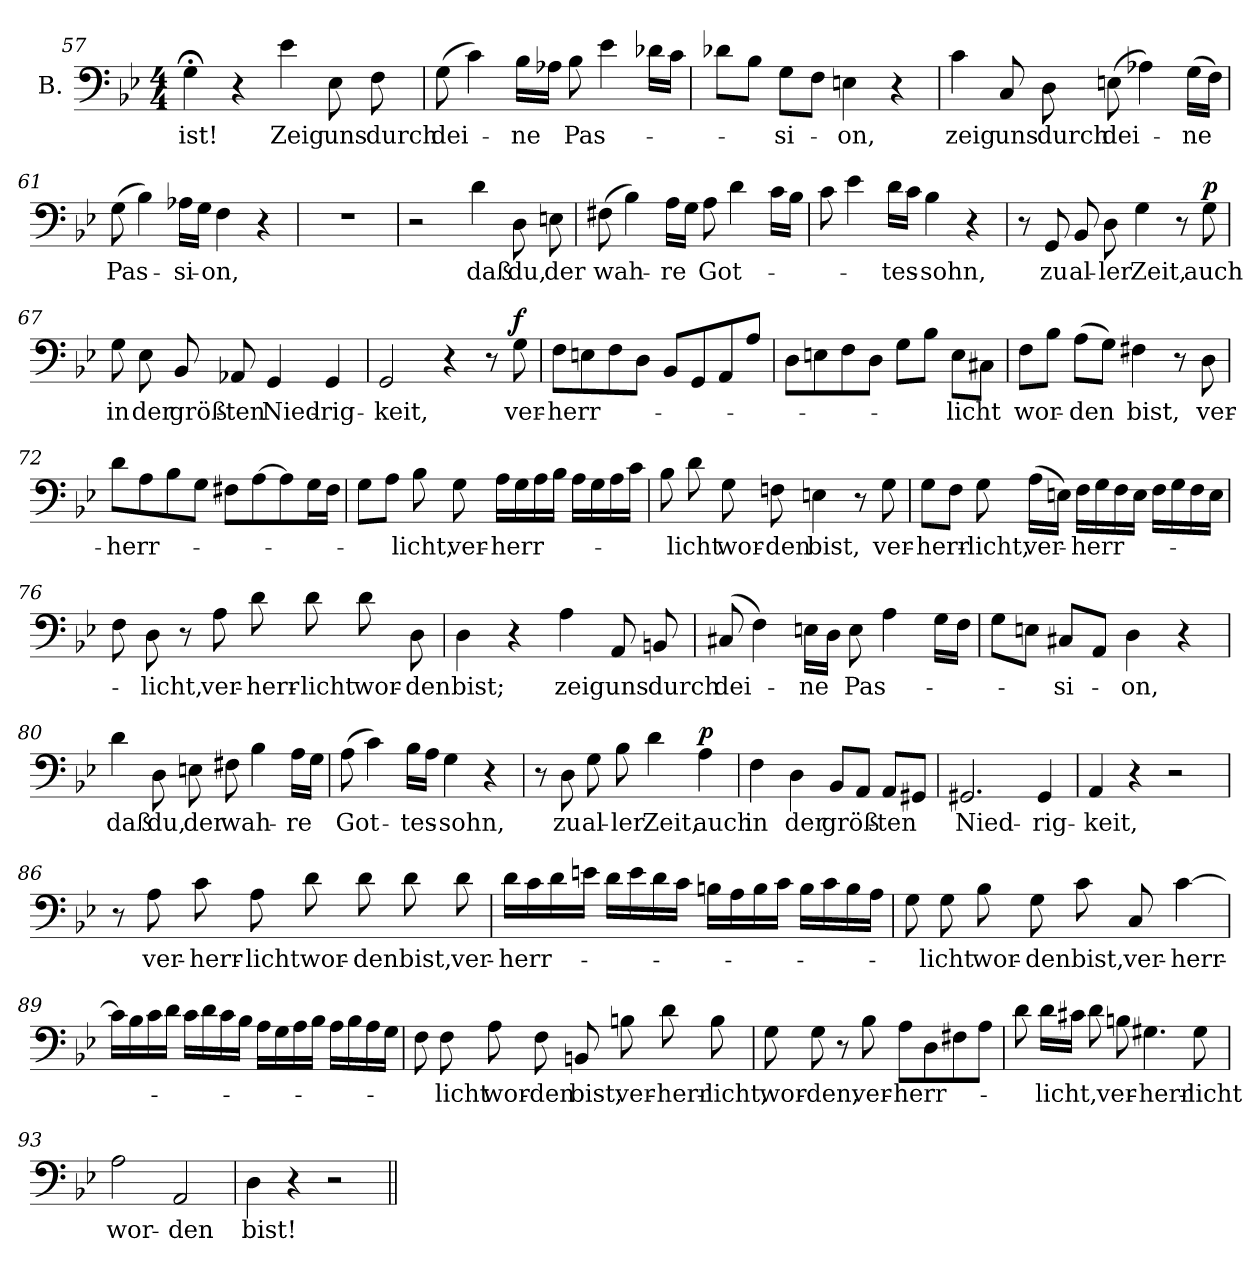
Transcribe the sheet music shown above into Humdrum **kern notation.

**kern	**text	**dynam
*part1	*part1	*part1
*staff1	*staff1	*staff1
*I"B.	*	*
*clefF4	*	*
*k[b-e-]	*	*
*B-:	*	*
*M4/4	*	*
=57	=57	=57
!	!LO:LY:b	!
4G;<\	ist!	.
4r	.	.
!	!LO:LY:b	!
4e-\	Zeig	.
!	!LO:LY:b	!
8E-\	uns	.
!	!LO:LY:b	!
8F\	durch	.
=58	=58	=58
!	!LO:LY:b	!
(>8G\	dei-	.
4c\)	.	.
!	!LO:LY:b	!
16B-\LL	-ne	.
16A-X\JJ	.	.
!	!LO:LY:b	!
8B-\	Pas-	.
4e-\	.	.
16d-X\LL	.	.
16c\JJ	.	.
=59	=59	=59
8d-X\L	.	.
8B-\J	.	.
!	!LO:LY:b	!
8G\L	-si-	.
8F\J	.	.
!	!LO:LY:b	!
4En\	-on,	.
4r	.	.
!!LO:LB:g=z
=60	=60	=60
!	!LO:LY:b	!
4c\	zeig	.
!	!LO:LY:b	!
8C/	uns	.
!	!LO:LY:b	!
8D\	durch	.
!	!LO:LY:b	!
(>8En\	dei-	.
4A-X\)	.	.
!	!LO:LY:b	!
(>16G\LL	-ne	.
16F\JJ)	.	.
=61	=61	=61
!	!LO:LY:b	!
(>8G\	Pas-	.
4B-\)	.	.
!	!LO:LY:b	!
16A-X\LL	-si-	.
16G\JJ	.	.
!	!LO:LY:b	!
4F\	-on,	.
4r	.	.
=62	=62	=62
1r	.	.
=63	=63	=63
2r	.	.
!	!LO:LY:b	!
4d\	daß	.
!	!LO:LY:b	!
8D\	du,	.
!	!LO:LY:b	!
8En\	der	.
=64	=64	=64
!	!LO:LY:b	!
(>8F#X\	wah-	.
4B-\)	.	.
!	!LO:LY:b	!
16A\LL	-re	.
16G\JJ	.	.
!	!LO:LY:b	!
8A\	Got-	.
4d\	.	.
16c\LL	.	.
16B-\JJ	.	.
!!LO:LB:g=z
=65	=65	=65
8c\	.	.
4e-\	.	.
!	!LO:LY:b	!
16d\LL	-tes-	.
16c\JJ	.	.
!	!LO:LY:b	!
4B-\	-sohn,	.
4r	.	.
=66	=66	=66
8r	.	.
!	!LO:LY:b	!
8GG/	zu	.
!	!LO:LY:b	!
8BB-/	al-	.
!	!LO:LY:b	!
8D\	-ler	.
!	!LO:LY:b	!
4G\	Zeit,	.
8r	.	.
!	!LO:LY:b	!LO:DY:a
8G\	auch	p
=67	=67	=67
!	!LO:LY:b	!
8G\	in	.
!	!LO:LY:b	!
8E-\	der	.
!	!LO:LY:b	!
8BB-/	größ-	.
!	!LO:LY:b	!
8AA-X/	-ten	.
!	!LO:LY:b	!
4GG/	Nied-	.
!	!LO:LY:b	!
4GG/	-rig-	.
=68	=68	=68
!	!LO:LY:b	!
2GG/	-keit,	.
4r	.	.
8r	.	.
!	!LO:LY:b	!LO:DY:a
8G\	ver-	f
!!LO:LB:g=z
=69	=69	=69
!	!LO:LY:b	!
8F\L	-herr-	.
8En\	.	.
8F\	.	.
8D\J	.	.
8BB-/L	.	.
8GG/	.	.
8AA/	.	.
8A/J	.	.
=70	=70	=70
8D\L	.	.
8En\	.	.
8F\	.	.
8D\J	.	.
8G\L	.	.
8B-\J	.	.
!	!LO:LY:b	!
8E\L	-licht	.
8C#X\J	.	.
=71	=71	=71
!	!LO:LY:b	!
8F\L	wor-	.
8B-\J	.	.
!	!LO:LY:b	!
(>8A\L	-den	.
8G\J)	.	.
!	!LO:LY:b	!
4F#X\	bist,	.
8r	.	.
!	!LO:LY:b	!
8D\	ver-	.
=72	=72	=72
!	!LO:LY:b	!
8d\L	-herr-	.
8A\	.	.
8B-\	.	.
8G\J	.	.
8F#X\L	.	.
[8A\	.	.
8A\]	.	.
16G\L	.	.
16F#\JJ	.	.
!!LO:LB:g=z
=73	=73	=73
8G\L	.	.
8A\J	.	.
!	!LO:LY:b	!
8B-\	-licht,	.
!	!LO:LY:b	!
8G\	ver-	.
!	!LO:LY:b	!
16A\LL	-herr-	.
16G\	.	.
16A\	.	.
16B-\JJ	.	.
16A\LL	.	.
16G\	.	.
16A\	.	.
16c\JJ	.	.
=74	=74	=74
8B-\	.	.
!	!LO:LY:b	!
8d\	-licht	.
!	!LO:LY:b	!
8G\	wor-	.
!	!LO:LY:b	!
8Fni\	-den	.
!	!LO:LY:b	!
4En\	bist,	.
8r	.	.
!	!LO:LY:b	!
8G\	ver-	.
=75	=75	=75
!	!LO:LY:b	!
8G\L	-herr-	.
8F\J	.	.
!	!LO:LY:b	!
8G\	-licht,	.
!	!LO:LY:b	!
(>16A\LL	ver-	.
16En\JJ)	.	.
!	!LO:LY:b	!
16F\LL	-herr-	.
16G\	.	.
16F\	.	.
16E\JJ	.	.
16F\LL	.	.
16G\	.	.
16F\	.	.
16E\JJ	.	.
!!LO:LB:g=z
=76	=76	=76
8F\	.	.
!	!LO:LY:b	!
8D\	-licht,	.
8r	.	.
!	!LO:LY:b	!
8A\	ver-	.
!	!LO:LY:b	!
8d\	-herr-	.
!	!LO:LY:b	!
8d\	-licht	.
!	!LO:LY:b	!
8d\	wor-	.
!	!LO:LY:b	!
8D\	-den	.
=77	=77	=77
!	!LO:LY:b	!
4D\	bist;	.
4r	.	.
!	!LO:LY:b	!
4A\	zeig	.
!	!LO:LY:b	!
8AA/	uns	.
!	!LO:LY:b	!
8BBn/	durch	.
=78	=78	=78
!	!LO:LY:b	!
(>8C#X/	dei-	.
4F\)	.	.
!	!LO:LY:b	!
16En\LL	-ne	.
16D\JJ	.	.
!	!LO:LY:b	!
8E\	Pas-	.
4A\	.	.
16G\LL	.	.
16F\JJ	.	.
=79	=79	=79
8G\L	.	.
8En\J	.	.
!	!LO:LY:b	!
8C#X/L	-si-	.
8AA/J	.	.
!	!LO:LY:b	!
4D\	-on,	.
4r	.	.
!!LO:LB:g=z
=80	=80	=80
!	!LO:LY:b	!
4d\	daß	.
!	!LO:LY:b	!
8D\	du,	.
!	!LO:LY:b	!
8En\	der	.
!	!LO:LY:b	!
8F#X\	wah-	.
4B-\	.	.
!	!LO:LY:b	!
16A\LL	-re	.
16G\JJ	.	.
=81	=81	=81
!	!LO:LY:b	!
(>8A\	Got-	.
4c\)	.	.
!	!LO:LY:b	!
16B-\LL	-tes-	.
16A\JJ	.	.
!	!LO:LY:b	!
4G\	-sohn,	.
4r	.	.
=82	=82	=82
8r	.	.
!	!LO:LY:b	!
8D\	zu	.
!	!LO:LY:b	!
8G\	al-	.
!	!LO:LY:b	!
8B-\	-ler	.
!	!LO:LY:b	!
4d\	Zeit,	.
!	!LO:LY:b	!LO:DY:a
4A\	auch	p
=83	=83	=83
!	!LO:LY:b	!
4F\	in	.
!	!LO:LY:b	!
4D\	der	.
!	!LO:LY:b	!
8BB-/L	größ-	.
8AA/J	.	.
!	!LO:LY:b	!
8AA/L	-ten	.
8GG#X/J	.	.
=84	=84	=84
!	!LO:LY:b	!
2.GG#X/	Nied-	.
!	!LO:LY:b	!
4GG#/	-rig-	.
!!LO:LB:g=z
=85	=85	=85
!	!LO:LY:b	!
4AA/	-keit,	.
4r	.	.
2r	.	.
=86	=86	=86
8r	.	.
!	!LO:LY:b	!
8A\	ver-	.
!	!LO:LY:b	!
8c\	-herr-	.
!	!LO:LY:b	!
8A\	-licht	.
!	!LO:LY:b	!
8d\	wor-	.
!	!LO:LY:b	!
8d\	-den	.
!	!LO:LY:b	!
8d\	bist,	.
!	!LO:LY:b	!
8d\	ver-	.
=87	=87	=87
!	!LO:LY:b	!
16d\LL	-herr-	.
16c\	.	.
16d\	.	.
16en\JJ	.	.
16d\LL	.	.
16e\	.	.
16d\	.	.
16c\JJ	.	.
16Bn\LL	.	.
16A\	.	.
16B\	.	.
16c\JJ	.	.
16B\LL	.	.
16c\	.	.
16B\	.	.
16A\JJ	.	.
!!LO:LB:g=z
=88	=88	=88
8G\	.	.
!	!LO:LY:b	!
8G\	-licht	.
!	!LO:LY:b	!
8B-i\	wor-	.
!	!LO:LY:b	!
8G\	-den	.
!	!LO:LY:b	!
8c\	bist,	.
!	!LO:LY:b	!
8C/	ver-	.
!	!LO:LY:b	!
[4c\	-herr-	.
=89	=89	=89
16c\LL]	.	.
16B-\	.	.
16c\	.	.
16d\JJ	.	.
16c\LL	.	.
16d\	.	.
16c\	.	.
16B-\JJ	.	.
16A\LL	.	.
16G\	.	.
16A\	.	.
16B-\JJ	.	.
16A\LL	.	.
16B-\	.	.
16A\	.	.
16G\JJ	.	.
=90	=90	=90
8F\	.	.
!	!LO:LY:b	!
8F\	-licht	.
!	!LO:LY:b	!
8A\	wor-	.
!	!LO:LY:b	!
8F\	-den	.
!	!LO:LY:b	!
8BBn/	bist,	.
!	!LO:LY:b	!
8Bn\	ver-	.
!	!LO:LY:b	!
8d\	-herr-	.
!	!LO:LY:b	!
8B\	-licht,	.
!!LO:LB:g=z
=91	=91	=91
!	!LO:LY:b	!
8G\	wor-	.
!	!LO:LY:b	!
8G\	-den,	.
8r	.	.
!	!LO:LY:b	!
8B-i\	ver-	.
!	!LO:LY:b	!
8A\L	-herr-	.
8D\	.	.
8F#X\	.	.
8A\J	.	.
=92	=92	=92
8d\	.	.
!	!LO:LY:b	!
16d\LL	-licht,	.
16c#X\JJ	.	.
8d\	.	.
!	!LO:LY:b	!
8Bn\	ver-	.
!	!LO:LY:b	!
4.G#X\	-herr-	.
!	!LO:LY:b	!
8G#\	-licht	.
=93	=93	=93
!	!LO:LY:b	!
2A\	wor-	.
!	!LO:LY:b	!
2AA/	-den	.
=94	=94	=94
!	!LO:LY:b	!
4D\	bist!	.
4r	.	.
2r	.	.
=||	=||	=||
*-	*-	*-
